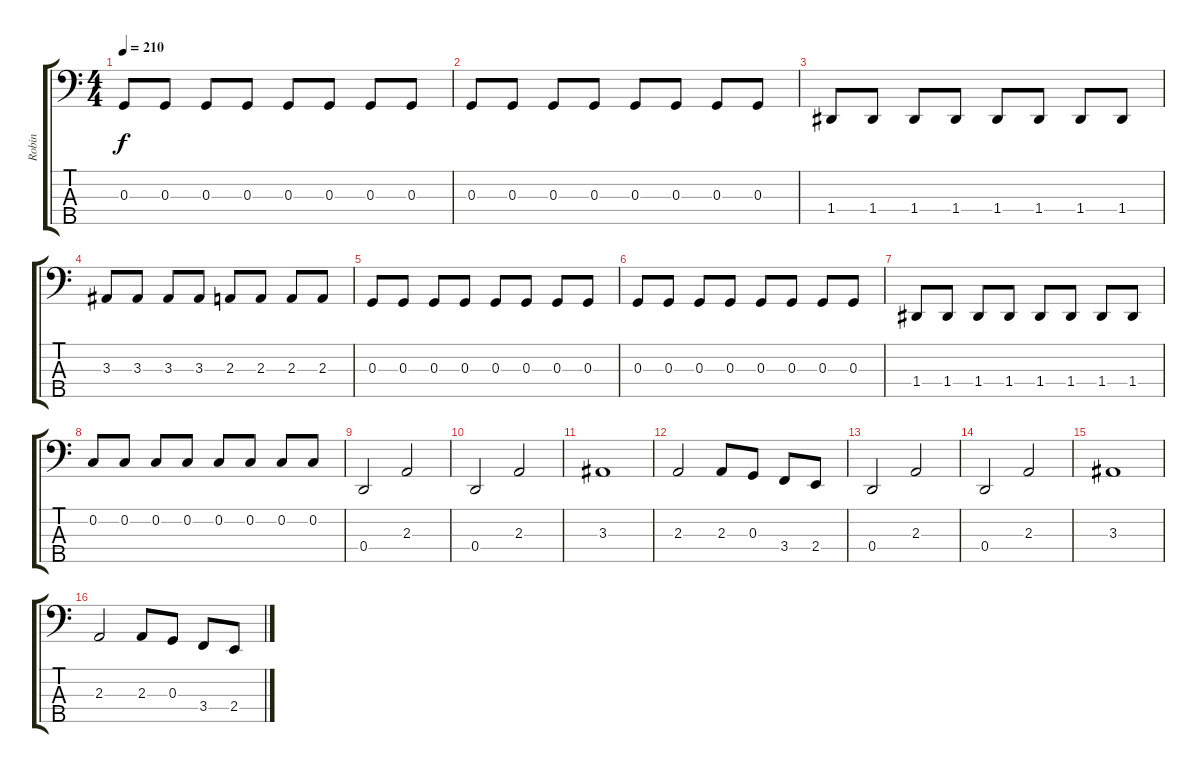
\track ("Robin" "Robin") {instrument electricbasspick}
\staff {score tabs}
\tuning (F2 C2 G1 D1 A0) {hide}
\ts (4 4)
\tempo 210
\clef f4
\ks c
0.3.8{dy f} 0.3.8 0.3.8 0.3.8 0.3.8 0.3.8 0.3.8 0.3.8 |
0.3.8 0.3.8 0.3.8 0.3.8 0.3.8 0.3.8 0.3.8 0.3.8 |
1.4.8 1.4.8 1.4.8 1.4.8 1.4.8 1.4.8 1.4.8 1.4.8 |
3.3.8 3.3.8 3.3.8 3.3.8 2.3.8 2.3.8 2.3.8 2.3.8 |
0.3.8 0.3.8 0.3.8 0.3.8 0.3.8 0.3.8 0.3.8 0.3.8 |
0.3.8 0.3.8 0.3.8 0.3.8 0.3.8 0.3.8 0.3.8 0.3.8 |
1.4.8 1.4.8 1.4.8 1.4.8 1.4.8 1.4.8 1.4.8 1.4.8 |
0.2.8 0.2.8 0.2.8 0.2.8 0.2.8 0.2.8 0.2.8 0.2.8 |
0.4.2 2.3.2 |
0.4.2 2.3.2 |
3.3.1 |
2.3.2 2.3.8 0.3.8 3.4.8 2.4.8 |
0.4.2 2.3.2 |
0.4.2 2.3.2 |
3.3.1 |
2.3.2 2.3.8 0.3.8 3.4.8 2.4.8
